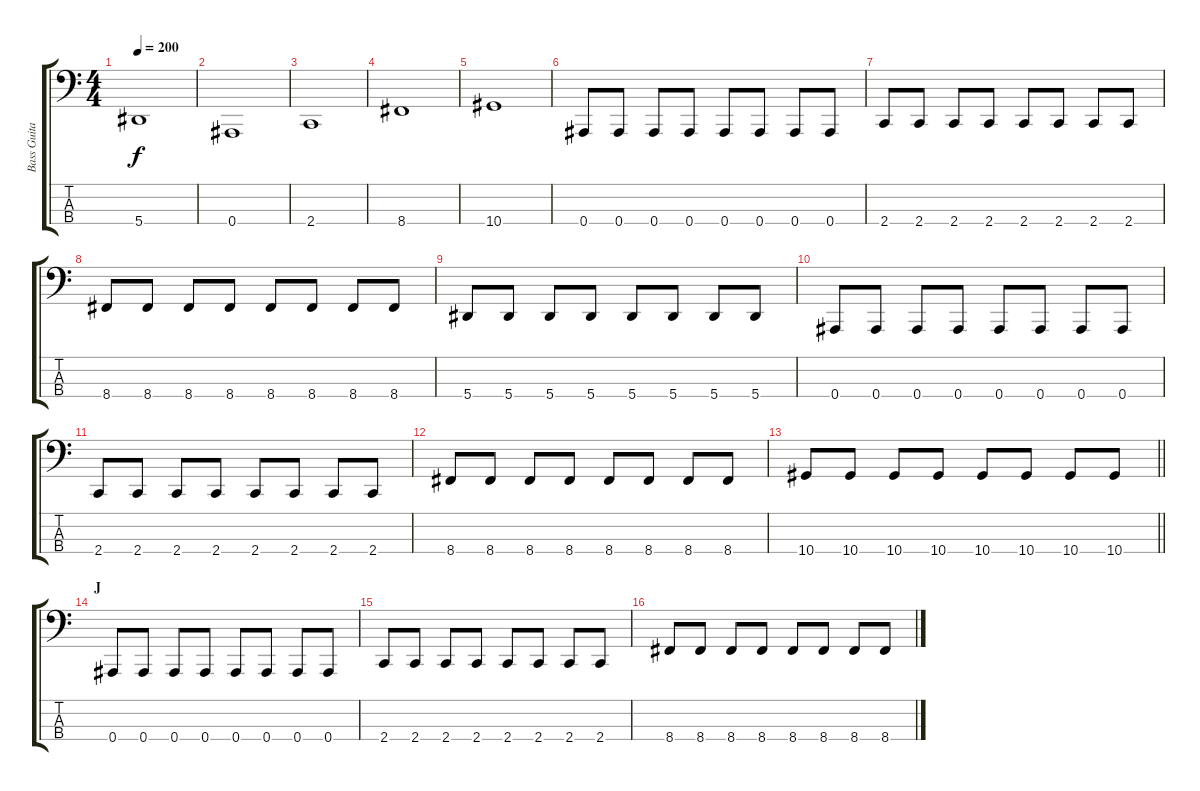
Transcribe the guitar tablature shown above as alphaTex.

\track ("Bass Guitar: John Kis Gyevi" "Bass Guita") {instrument electricbasspick}
\staff {score tabs}
\tuning (Eb2 Bb1 F1 Bb0) {hide}
\ts (4 4)
\tempo 200
\clef f4
\ks c
5.4.1{dy f} |
0.4.1 |
2.4.1 |
8.4.1 |
10.4.1 |
0.4.8 0.4.8 0.4.8 0.4.8 0.4.8 0.4.8 0.4.8 0.4.8 |
2.4.8 2.4.8 2.4.8 2.4.8 2.4.8 2.4.8 2.4.8 2.4.8 |
8.4.8 8.4.8 8.4.8 8.4.8 8.4.8 8.4.8 8.4.8 8.4.8 |
5.4.8 5.4.8 5.4.8 5.4.8 5.4.8 5.4.8 5.4.8 5.4.8 |
0.4.8 0.4.8 0.4.8 0.4.8 0.4.8 0.4.8 0.4.8 0.4.8 |
2.4.8 2.4.8 2.4.8 2.4.8 2.4.8 2.4.8 2.4.8 2.4.8 |
8.4.8 8.4.8 8.4.8 8.4.8 8.4.8 8.4.8 8.4.8 8.4.8 |
\barLineRight lightlight
10.4.8 10.4.8 10.4.8 10.4.8 10.4.8 10.4.8 10.4.8 10.4.8 |
\section ("" "J")
0.4.8 0.4.8 0.4.8 0.4.8 0.4.8 0.4.8 0.4.8 0.4.8 |
2.4.8 2.4.8 2.4.8 2.4.8 2.4.8 2.4.8 2.4.8 2.4.8 |
8.4.8 8.4.8 8.4.8 8.4.8 8.4.8 8.4.8 8.4.8 8.4.8
